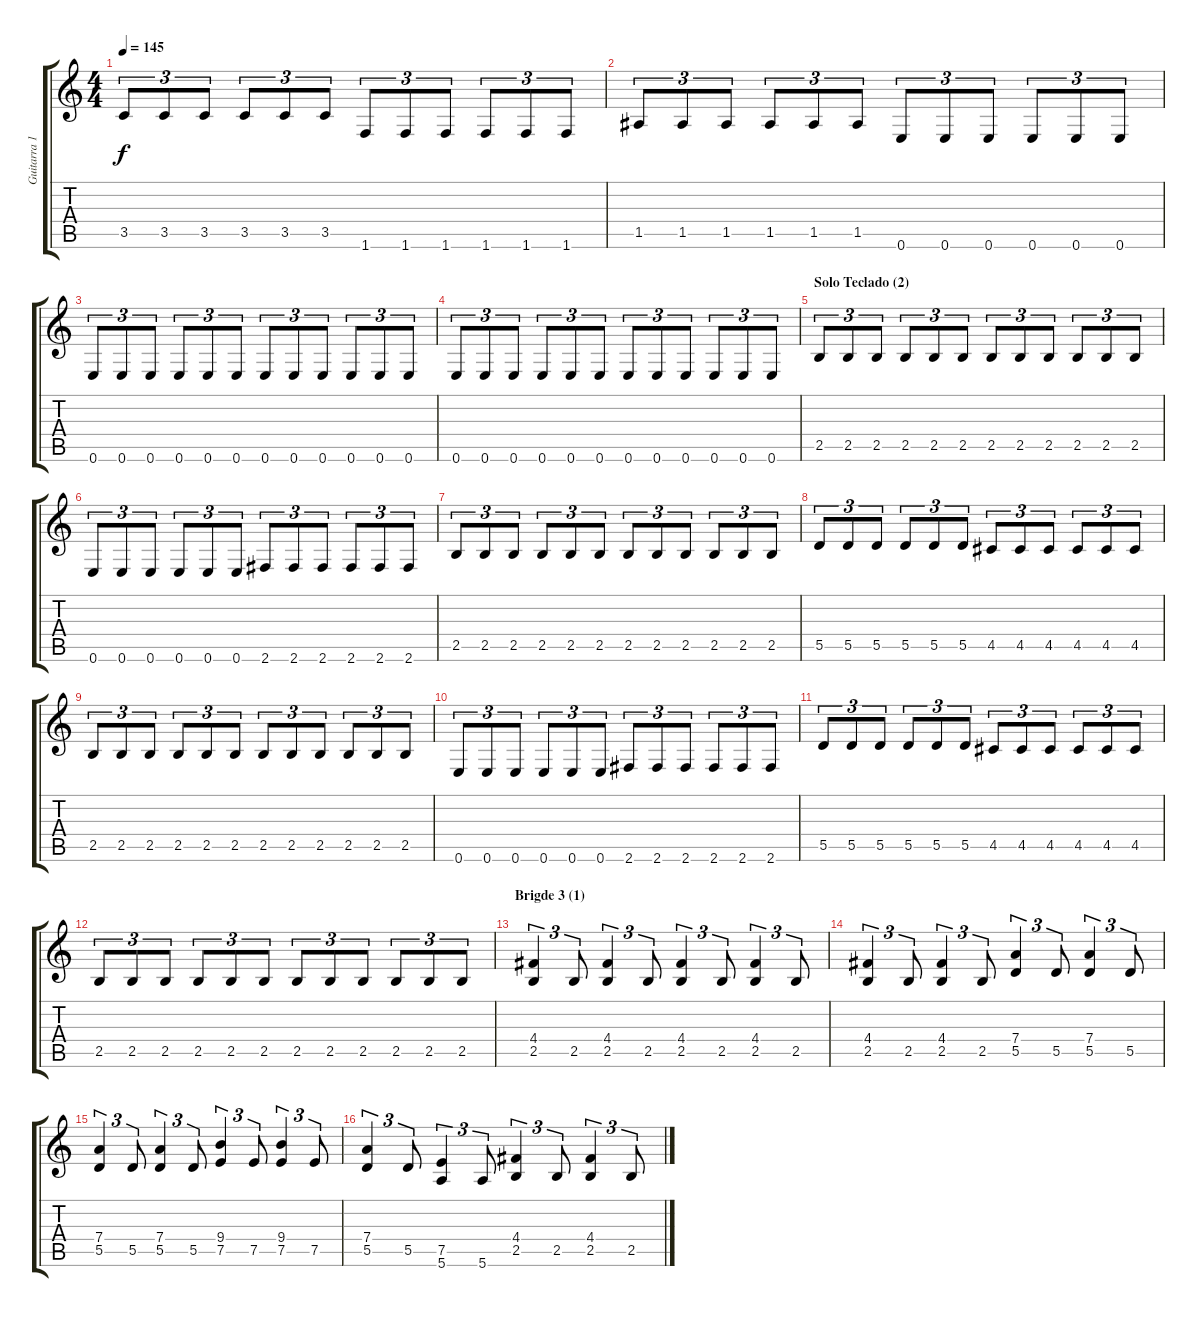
\track ("Guitarra 1" "Guitarra 1") {instrument overdrivenguitar}
\staff {score tabs}
\tuning (E4 B3 G3 D3 A2 E2) {hide}
\ts (4 4)
\tempo 145
\clef g2
\ks c
3.5.8{tu (3 2) dy f} 3.5.8{tu (3 2)} 3.5.8{tu (3 2)} 3.5.8{tu (3 2)} 3.5.8{tu (3 2)} 3.5.8{tu (3 2)} 1.6.8{tu (3 2)} 1.6.8{tu (3 2)} 1.6.8{tu (3 2)} 1.6.8{tu (3 2)} 1.6.8{tu (3 2)} 1.6.8{tu (3 2)} |
1.5.8{tu (3 2)} 1.5.8{tu (3 2)} 1.5.8{tu (3 2)} 1.5.8{tu (3 2)} 1.5.8{tu (3 2)} 1.5.8{tu (3 2)} 0.6.8{tu (3 2)} 0.6.8{tu (3 2)} 0.6.8{tu (3 2)} 0.6.8{tu (3 2)} 0.6.8{tu (3 2)} 0.6.8{tu (3 2)} |
0.6.8{tu (3 2)} 0.6.8{tu (3 2)} 0.6.8{tu (3 2)} 0.6.8{tu (3 2)} 0.6.8{tu (3 2)} 0.6.8{tu (3 2)} 0.6.8{tu (3 2)} 0.6.8{tu (3 2)} 0.6.8{tu (3 2)} 0.6.8{tu (3 2)} 0.6.8{tu (3 2)} 0.6.8{tu (3 2)} |
0.6.8{tu (3 2)} 0.6.8{tu (3 2)} 0.6.8{tu (3 2)} 0.6.8{tu (3 2)} 0.6.8{tu (3 2)} 0.6.8{tu (3 2)} 0.6.8{tu (3 2)} 0.6.8{tu (3 2)} 0.6.8{tu (3 2)} 0.6.8{tu (3 2)} 0.6.8{tu (3 2)} 0.6.8{tu (3 2)} |
\section ("" "Solo Teclado (2)")
2.5.8{tu (3 2) instrument overdrivenguitar} 2.5.8{tu (3 2)} 2.5.8{tu (3 2)} 2.5.8{tu (3 2)} 2.5.8{tu (3 2)} 2.5.8{tu (3 2)} 2.5.8{tu (3 2)} 2.5.8{tu (3 2)} 2.5.8{tu (3 2)} 2.5.8{tu (3 2)} 2.5.8{tu (3 2)} 2.5.8{tu (3 2)} |
0.6.8{tu (3 2)} 0.6.8{tu (3 2)} 0.6.8{tu (3 2)} 0.6.8{tu (3 2)} 0.6.8{tu (3 2)} 0.6.8{tu (3 2)} 2.6.8{tu (3 2)} 2.6.8{tu (3 2)} 2.6.8{tu (3 2)} 2.6.8{tu (3 2)} 2.6.8{tu (3 2)} 2.6.8{tu (3 2)} |
2.5.8{tu (3 2)} 2.5.8{tu (3 2)} 2.5.8{tu (3 2)} 2.5.8{tu (3 2)} 2.5.8{tu (3 2)} 2.5.8{tu (3 2)} 2.5.8{tu (3 2)} 2.5.8{tu (3 2)} 2.5.8{tu (3 2)} 2.5.8{tu (3 2)} 2.5.8{tu (3 2)} 2.5.8{tu (3 2)} |
5.5.8{tu (3 2)} 5.5.8{tu (3 2)} 5.5.8{tu (3 2)} 5.5.8{tu (3 2)} 5.5.8{tu (3 2)} 5.5.8{tu (3 2)} 4.5.8{tu (3 2)} 4.5.8{tu (3 2)} 4.5.8{tu (3 2)} 4.5.8{tu (3 2)} 4.5.8{tu (3 2)} 4.5.8{tu (3 2)} |
2.5.8{tu (3 2)} 2.5.8{tu (3 2)} 2.5.8{tu (3 2)} 2.5.8{tu (3 2)} 2.5.8{tu (3 2)} 2.5.8{tu (3 2)} 2.5.8{tu (3 2)} 2.5.8{tu (3 2)} 2.5.8{tu (3 2)} 2.5.8{tu (3 2)} 2.5.8{tu (3 2)} 2.5.8{tu (3 2)} |
0.6.8{tu (3 2)} 0.6.8{tu (3 2)} 0.6.8{tu (3 2)} 0.6.8{tu (3 2)} 0.6.8{tu (3 2)} 0.6.8{tu (3 2)} 2.6.8{tu (3 2)} 2.6.8{tu (3 2)} 2.6.8{tu (3 2)} 2.6.8{tu (3 2)} 2.6.8{tu (3 2)} 2.6.8{tu (3 2)} |
5.5.8{tu (3 2)} 5.5.8{tu (3 2)} 5.5.8{tu (3 2)} 5.5.8{tu (3 2)} 5.5.8{tu (3 2)} 5.5.8{tu (3 2)} 4.5.8{tu (3 2)} 4.5.8{tu (3 2)} 4.5.8{tu (3 2)} 4.5.8{tu (3 2)} 4.5.8{tu (3 2)} 4.5.8{tu (3 2)} |
2.5.8{tu (3 2)} 2.5.8{tu (3 2)} 2.5.8{tu (3 2)} 2.5.8{tu (3 2)} 2.5.8{tu (3 2)} 2.5.8{tu (3 2)} 2.5.8{tu (3 2)} 2.5.8{tu (3 2)} 2.5.8{tu (3 2)} 2.5.8{tu (3 2)} 2.5.8{tu (3 2)} 2.5.8{tu (3 2)} |
\section ("" "Brigde 3 (1)")
(4.4 2.5).4{tu (3 2) volume 16 instrument overdrivenguitar} 2.5.8{tu (3 2)} (4.4 2.5).4{tu (3 2)} 2.5.8{tu (3 2)} (4.4 2.5).4{tu (3 2)} 2.5.8{tu (3 2)} (4.4 2.5).4{tu (3 2)} 2.5.8{tu (3 2)} |
(4.4 2.5).4{tu (3 2)} 2.5.8{tu (3 2)} (4.4 2.5).4{tu (3 2)} 2.5.8{tu (3 2)} (7.4 5.5).4{tu (3 2)} 5.5.8{tu (3 2)} (7.4 5.5).4{tu (3 2)} 5.5.8{tu (3 2)} |
(7.4 5.5).4{tu (3 2)} 5.5.8{tu (3 2)} (7.4 5.5).4{tu (3 2)} 5.5.8{tu (3 2)} (9.4 7.5).4{tu (3 2)} 7.5.8{tu (3 2)} (9.4 7.5).4{tu (3 2)} 7.5.8{tu (3 2)} |
(7.4 5.5).4{tu (3 2)} 5.5.8{tu (3 2)} (7.5 5.6).4{tu (3 2)} 5.6.8{tu (3 2)} (4.4 2.5).4{tu (3 2)} 2.5.8{tu (3 2)} (4.4 2.5).4{tu (3 2)} 2.5.8{tu (3 2)}
